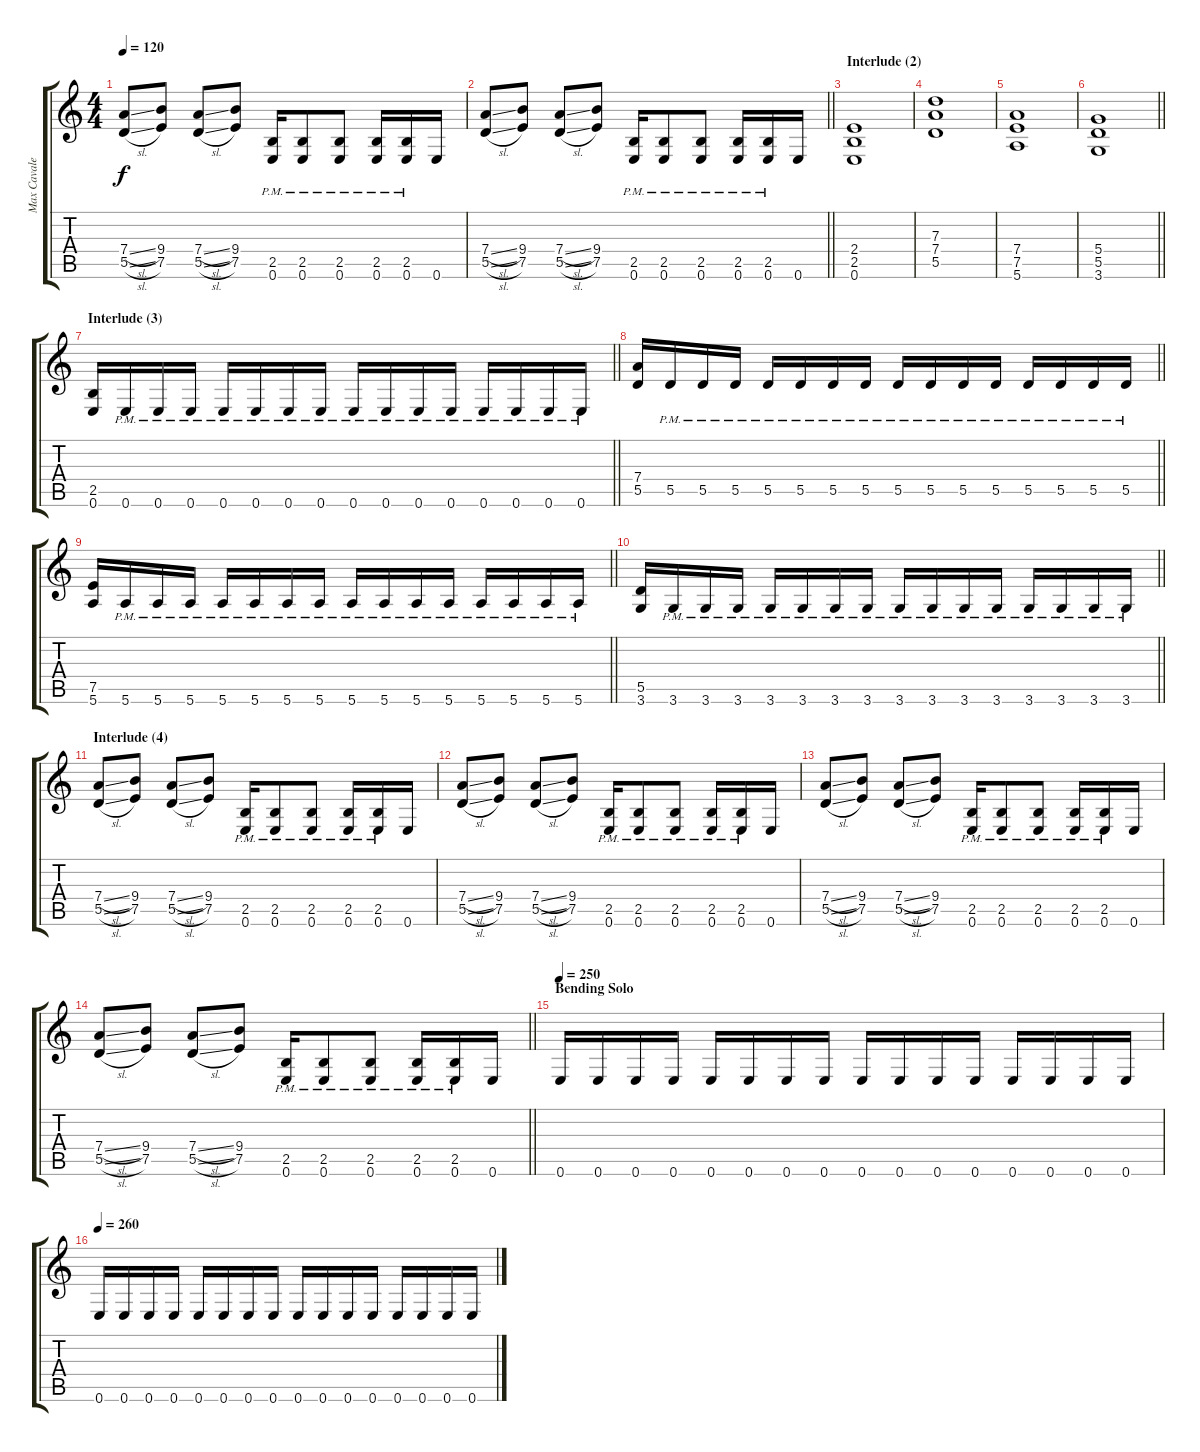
\track ("Max Cavalera" "Max Cavale") {instrument overdrivenguitar}
\staff {score tabs}
\tuning (E4 B3 G3 D3 A2 E2) {hide}
\ts (4 4)
\tempo 120
\clef g2
\ks c
(7.4{sl} 5.5{sl}).8{dy f} (9.4 7.5).8 (7.4{sl} 5.5{sl}).8 (9.4 7.5).8 (2.5{pm} 0.6{pm}).16 (2.5{pm} 0.6{pm}).8 (2.5{pm} 0.6{pm}).8 (2.5{pm} 0.6{pm}).16 (2.5{pm} 0.6{pm}).16 0.6.16 |
\barLineRight lightlight
(7.4{sl} 5.5{sl}).8 (9.4 7.5).8 (7.4{sl} 5.5{sl}).8 (9.4 7.5).8 (2.5{pm} 0.6{pm}).16 (2.5{pm} 0.6{pm}).8 (2.5{pm} 0.6{pm}).8 (2.5{pm} 0.6{pm}).16 (2.5{pm} 0.6{pm}).16 0.6.16 |
\section ("" "Interlude (2)")
(2.4 2.5 0.6).1 |
(7.3 7.4 5.5).1 |
(7.4 7.5 5.6).1 |
\barLineRight lightlight
(5.4 5.5 3.6).1 |
\section ("" "Interlude (3)")
\barLineRight lightlight
(2.5 0.6).16 0.6{pm}.16 0.6{pm}.16 0.6{pm}.16 0.6{pm}.16 0.6{pm}.16 0.6{pm}.16 0.6{pm}.16 0.6{pm}.16 0.6{pm}.16 0.6{pm}.16 0.6{pm}.16 0.6{pm}.16 0.6{pm}.16 0.6{pm}.16 0.6{pm}.16 |
\barLineRight lightlight
(7.4 5.5).16 5.5{pm}.16 5.5{pm}.16 5.5{pm}.16 5.5{pm}.16 5.5{pm}.16 5.5{pm}.16 5.5{pm}.16 5.5{pm}.16 5.5{pm}.16 5.5{pm}.16 5.5{pm}.16 5.5{pm}.16 5.5{pm}.16 5.5{pm}.16 5.5{pm}.16 |
\barLineRight lightlight
(7.5 5.6).16 5.6{pm}.16 5.6{pm}.16 5.6{pm}.16 5.6{pm}.16 5.6{pm}.16 5.6{pm}.16 5.6{pm}.16 5.6{pm}.16 5.6{pm}.16 5.6{pm}.16 5.6{pm}.16 5.6{pm}.16 5.6{pm}.16 5.6{pm}.16 5.6{pm}.16 |
\barLineRight lightlight
(5.5 3.6).16 3.6{pm}.16 3.6{pm}.16 3.6{pm}.16 3.6{pm}.16 3.6{pm}.16 3.6{pm}.16 3.6{pm}.16 3.6{pm}.16 3.6{pm}.16 3.6{pm}.16 3.6{pm}.16 3.6{pm}.16 3.6{pm}.16 3.6{pm}.16 3.6{pm}.16 |
\section ("" "Interlude (4)")
(7.4{sl} 5.5{sl}).8 (9.4 7.5).8 (7.4{sl} 5.5{sl}).8 (9.4 7.5).8 (2.5{pm} 0.6{pm}).16 (2.5{pm} 0.6{pm}).8 (2.5{pm} 0.6{pm}).8 (2.5{pm} 0.6{pm}).16 (2.5{pm} 0.6{pm}).16 0.6.16 |
(7.4{sl} 5.5{sl}).8 (9.4 7.5).8 (7.4{sl} 5.5{sl}).8 (9.4 7.5).8 (2.5{pm} 0.6{pm}).16 (2.5{pm} 0.6{pm}).8 (2.5{pm} 0.6{pm}).8 (2.5{pm} 0.6{pm}).16 (2.5{pm} 0.6{pm}).16 0.6.16 |
(7.4{sl} 5.5{sl}).8 (9.4 7.5).8 (7.4{sl} 5.5{sl}).8 (9.4 7.5).8 (2.5{pm} 0.6{pm}).16 (2.5{pm} 0.6{pm}).8 (2.5{pm} 0.6{pm}).8 (2.5{pm} 0.6{pm}).16 (2.5{pm} 0.6{pm}).16 0.6.16 |
\barLineRight lightlight
(7.4{sl} 5.5{sl}).8 (9.4 7.5).8 (7.4{sl} 5.5{sl}).8 (9.4 7.5).8 (2.5{pm} 0.6{pm}).16 (2.5{pm} 0.6{pm}).8 (2.5{pm} 0.6{pm}).8 (2.5{pm} 0.6{pm}).16 (2.5{pm} 0.6{pm}).16 0.6.16 |
\section ("" "Bending Solo")
\tempo 250
0.6.16 0.6.16 0.6.16 0.6.16 0.6.16 0.6.16 0.6.16 0.6.16 0.6.16 0.6.16 0.6.16 0.6.16 0.6.16 0.6.16 0.6.16 0.6.16 |
\tempo 260
0.6.16 0.6.16 0.6.16 0.6.16 0.6.16 0.6.16 0.6.16 0.6.16 0.6.16 0.6.16 0.6.16 0.6.16 0.6.16 0.6.16 0.6.16 0.6.16
